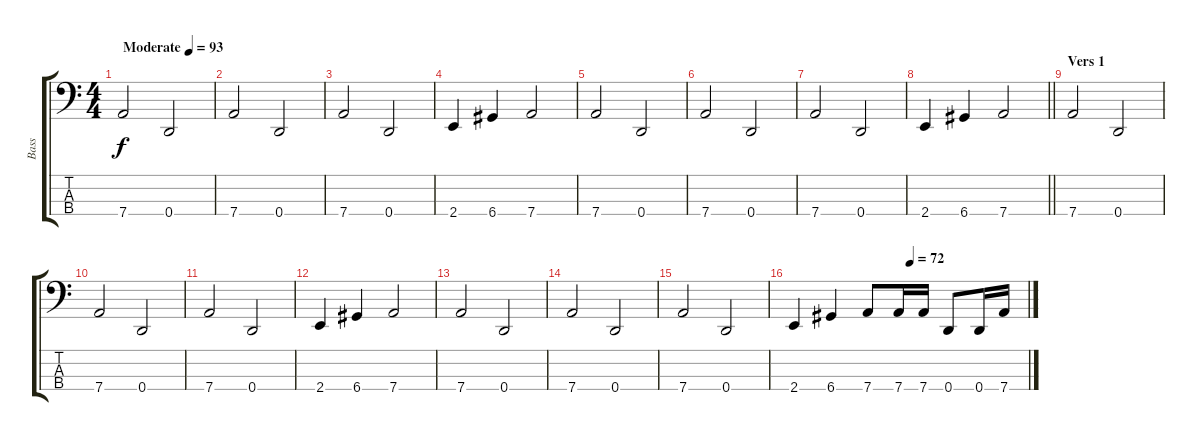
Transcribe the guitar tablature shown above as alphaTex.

\track ("Bass" "Bass") {instrument electricbasspick}
\staff {score tabs}
\tuning (G2 D2 A1 D1) {hide}
\ts (4 4)
\tempo (93 "Moderate")
\clef f4
\ks c
7.4.2{dy f instrument electricbasspick} 0.4.2 |
7.4.2 0.4.2 |
7.4.2 0.4.2 |
2.4.4 6.4.4 7.4.2 |
7.4.2 0.4.2 |
7.4.2 0.4.2 |
7.4.2 0.4.2 |
\barLineRight lightlight
2.4.4 6.4.4 7.4.2 |
\section ("" "Vers 1")
7.4.2 0.4.2 |
7.4.2 0.4.2 |
7.4.2 0.4.2 |
2.4.4 6.4.4 7.4.2 |
7.4.2 0.4.2 |
7.4.2 0.4.2 |
7.4.2 0.4.2 |
\tempo (72 0.5)
2.4.4 6.4.4 7.4.8 7.4.16 7.4.16 0.4.8 0.4.16 7.4.16
